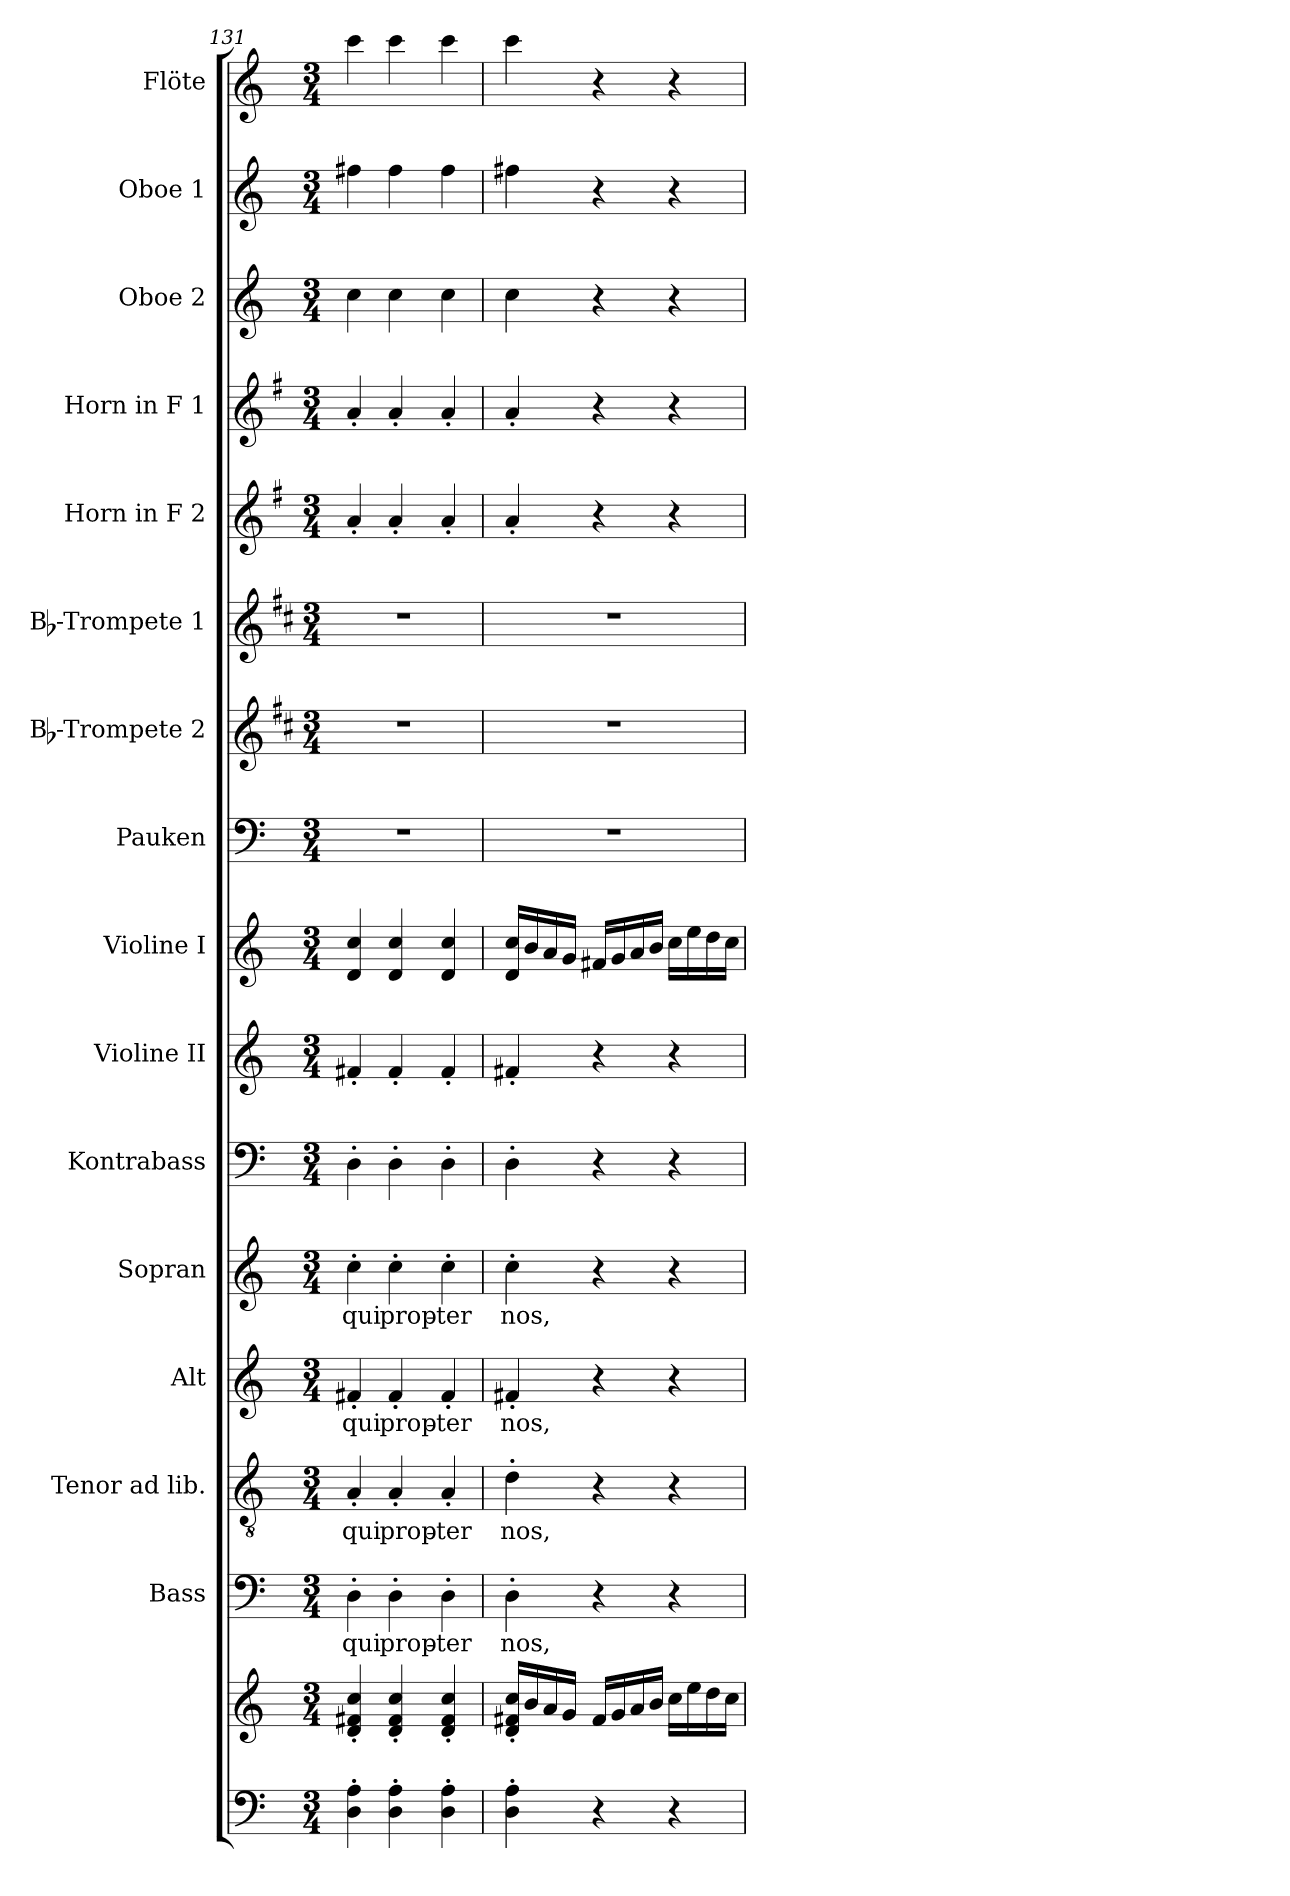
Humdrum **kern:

**kern	**kern	**kern	**text	**kern	**text	**kern	**text	**kern	**text	**kern	**kern	**kern	**kern	**kern	**kern	**kern	**kern	**kern	**kern	**kern
*part16	*part16	*part15	*part15	*part14	*part14	*part13	*part13	*part12	*part12	*part11	*part10	*part9	*part8	*part7	*part6	*part5	*part4	*part3	*part2	*part1
*staff17	*staff16	*staff15	*staff15	*staff14	*staff14	*staff13	*staff13	*staff12	*staff12	*staff11	*staff10	*staff9	*staff8	*staff7	*staff6	*staff5	*staff4	*staff3	*staff2	*staff1
*	*	*I"Bass	*	*I"Tenor ad lib.	*	*I"Alt	*	*I"Sopran	*	*I"Kontrabass	*I"Violine II	*I"Violine I	*I"Pauken	*I"Bb-Trompete 2	*I"Bb-Trompete 1	*I"Horn in F 2	*I"Horn in F 1	*I"Oboe 2	*I"Oboe 1	*I"Flöte
*	*	*I'B.	*	*I'T.	*	*I'A.	*	*I'S.	*	*I'Kb.	*I'Vl. II	*I'Vl. I	*I'Pk.	*I'Bb Trp. 2	*I'Bb Trp. 1	*	*	*I'Ob. 2	*I'Ob. 1	*I'Fl.
*clefF4	*clefG2	*clefF4	*	*clefGv2	*	*clefG2	*	*clefG2	*	*clefF4	*clefG2	*clefG2	*clefF4	*clefG2	*clefG2	*clefG2	*clefG2	*clefG2	*clefG2	*clefG2
*	*	*	*	*	*	*	*	*	*	*ITrd7c12	*	*	*	*ITrd1c2	*ITrd1c2	*ITrd4c7	*ITrd4c7	*	*	*
*k[]	*k[]	*k[]	*	*k[]	*	*k[]	*	*k[]	*	*k[]	*k[]	*k[]	*k[]	*k[]	*k[]	*k[]	*k[]	*k[]	*k[]	*k[]
*C:	*C:	*C:	*	*C:	*	*C:	*	*C:	*	*C:	*C:	*C:	*C:	*C:	*C:	*C:	*C:	*C:	*C:	*C:
*M3/4	*M3/4	*M3/4	*	*M3/4	*	*M3/4	*	*M3/4	*	*M3/4	*M3/4	*M3/4	*M3/4	*M3/4	*M3/4	*M3/4	*M3/4	*M3/4	*M3/4	*M3/4
=131	=131	=131	=131	=131	=131	=131	=131	=131	=131	=131	=131	=131	=131	=131	=131	=131	=131	=131	=131	=131
!	!	!	!LO:LY:b	!	!LO:LY:b	!	!LO:LY:b	!	!LO:LY:b	!	!	!	!	!	!	!	!	!	!	!
4D\'> 4A\'>	4d/'< 4f#X/'< 4cc/'<	4D'>\	qui	4A'</	qui	4f#X'</	qui	4cc'>\	qui	4DD'>\	4f#X'</	4d/ 4cc/	2.r	2.r	2.r	4d'</	4d'</	4cc\	4ff#X\	4ccc\
!	!	!	!LO:LY:b	!	!LO:LY:b	!	!LO:LY:b	!	!LO:LY:b	!	!	!	!	!	!	!	!	!	!	!
4D\'> 4A\'>	4d/'< 4f#/'< 4cc/'<	4D'>\	prop-	4A'</	prop-	4f#'</	prop-	4cc'>\	prop-	4DD'>\	4f#'</	4d/ 4cc/	.	.	.	4d'</	4d'</	4cc\	4ff#\	4ccc\
!	!	!	!LO:LY:b	!	!LO:LY:b	!	!LO:LY:b	!	!LO:LY:b	!	!	!	!	!	!	!	!	!	!	!
4D\'> 4A\'>	4d/'< 4f#/'< 4cc/'<	4D'>\	-ter	4A'</	-ter	4f#'</	-ter	4cc'>\	-ter	4DD'>\	4f#'</	4d/ 4cc/	.	.	.	4d'</	4d'</	4cc\	4ff#\	4ccc\
=132	=132	=132	=132	=132	=132	=132	=132	=132	=132	=132	=132	=132	=132	=132	=132	=132	=132	=132	=132	=132
!	!	!	!LO:LY:b	!	!LO:LY:b	!	!LO:LY:b	!	!LO:LY:b	!	!	!	!	!	!	!	!	!	!	!
4D\'> 4A\'>	16d/'< 16f#X/'< 16cc/'<LL	4D'>\	nos,	4d'>\	nos,	4f#X'</	nos,	4cc'>\	nos,	4DD'>\	4f#X'</	16d/ 16cc/LL	2.r	2.r	2.r	4d'</	4d'</	4cc\	4ff#X\	4ccc\
.	16b/	.	.	.	.	.	.	.	.	.	.	16b/	.	.	.	.	.	.	.	.
.	16a/	.	.	.	.	.	.	.	.	.	.	16a/	.	.	.	.	.	.	.	.
.	16g/JJ	.	.	.	.	.	.	.	.	.	.	16g/JJ	.	.	.	.	.	.	.	.
4r	16f#/LL	4r	.	4r	.	4r	.	4r	.	4r	4r	16f#X/LL	.	.	.	4r	4r	4r	4r	4r
.	16g/	.	.	.	.	.	.	.	.	.	.	16g/	.	.	.	.	.	.	.	.
.	16a/	.	.	.	.	.	.	.	.	.	.	16a/	.	.	.	.	.	.	.	.
.	16b/JJ	.	.	.	.	.	.	.	.	.	.	16b/JJ	.	.	.	.	.	.	.	.
4r	16cc\LL	4r	.	4r	.	4r	.	4r	.	4r	4r	16cc\LL	.	.	.	4r	4r	4r	4r	4r
.	16ee\	.	.	.	.	.	.	.	.	.	.	16ee\	.	.	.	.	.	.	.	.
.	16dd\	.	.	.	.	.	.	.	.	.	.	16dd\	.	.	.	.	.	.	.	.
.	16cc\JJ	.	.	.	.	.	.	.	.	.	.	16cc\JJ	.	.	.	.	.	.	.	.
=	=	=	=	=	=	=	=	=	=	=	=	=	=	=	=	=	=	=	=	=
*-	*-	*-	*-	*-	*-	*-	*-	*-	*-	*-	*-	*-	*-	*-	*-	*-	*-	*-	*-	*-
